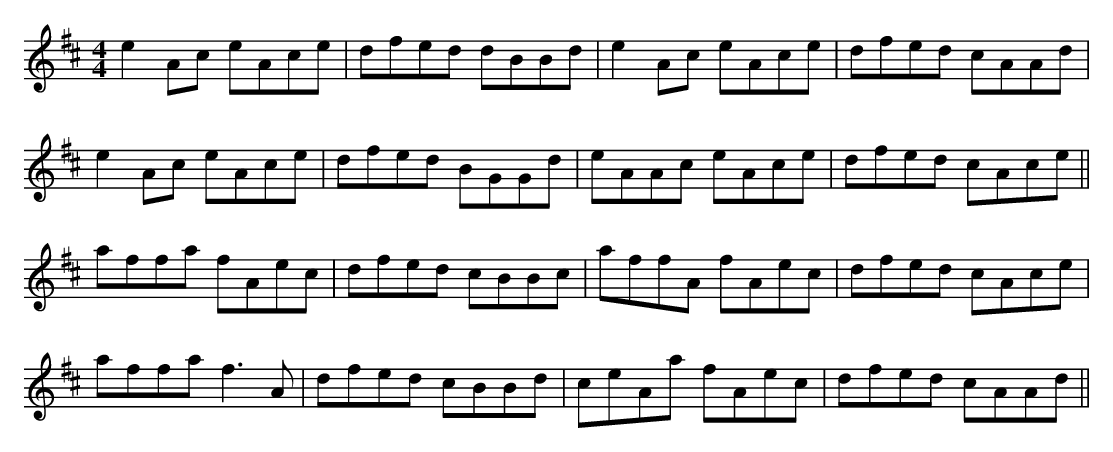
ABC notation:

X:1
M:4/4
K:Amix
e2Ac eAce|dfed dBBd|e2Ac eAce|dfed cAAd|
e2Ac eAce|dfed BGGd|eAAc eAce|dfed cAce||
affa fAec|dfed cBBc|affA fAec|dfed cAce|
affa f3A|dfed cBBd|ceAa fAec|dfed cAAd||
